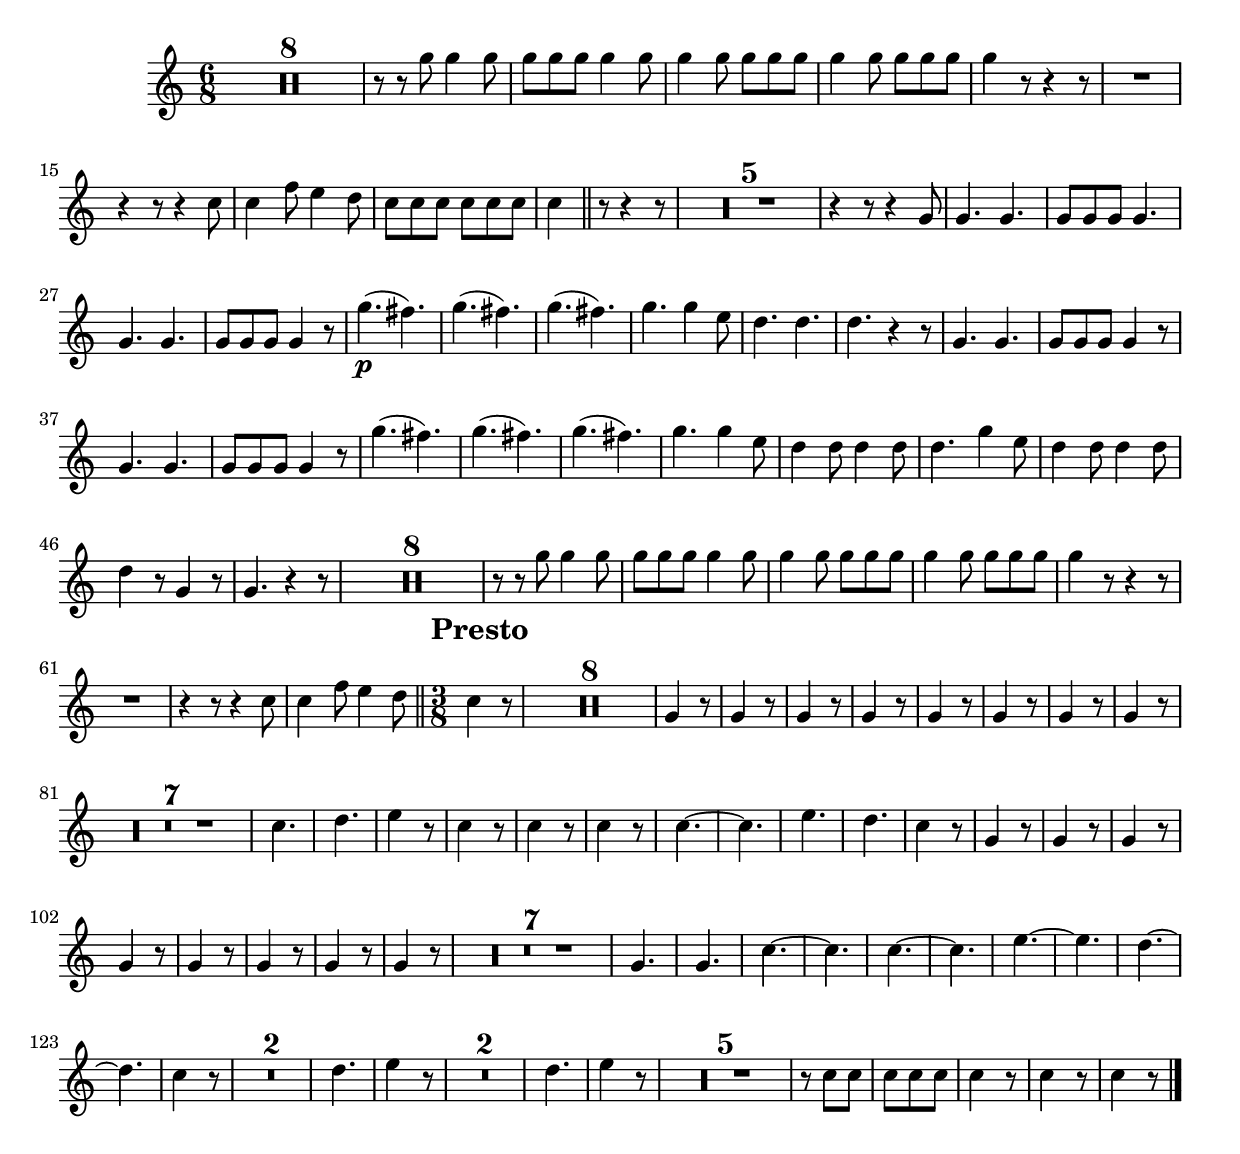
\version "2.10.25"      %Gossec - Symphonie mi bémol
                        %Cor1 - 3ème mvt
\relative c''{
\clef treble
\key c \major
\time 6/8
\override Score.MetronomeMark #'transparent = ##t
\tempo 4.=60


\set Score.skipBars = ##t R2. * 8 
%
%
%
%
%
%
%
r8 r g' g4 g8
g g g g4 g8
g4 g8 g g g
g4 g8 g g g
g4 r8 r4 r8
R2.
r4 r8 r4 c,8
c4 f8 e4 d8
c c c c c c
c4 \bar "||" r8 r4 r8
\set Score.skipBars = ##t R2. * 5 
%
%
%
%
r4 r8 r4 g8
g4. g
g8 g g g4.
g g
g8 g g g4 r8
g'4.\p( fis)
g( fis) 
g( fis)
g g4 e8
d4. d
d r4 r8
g,4. g
g8 g g g4 r8
g4. g
g8 g g g4 r8
g'4.( fis)
g( fis) 
g( fis)
g g4 e8
d4 d8 d4 d8
d4. g4 e8
d4 d8 d4 d8
d4 r8 g,4 r8
g4. r4 r8
\set Score.skipBars = ##t R2. * 8 
%
%
%
%
%
%
%
r8 r g' g4 g8
g g g g4 g8
g4 g8 g g g
g4 g8 g g g
g4 r8 r4 r8
R2.
r4 r8 r4 c,8
c4 f8 e4 d8 \bar "||" \override Score.RehearsalMark #'break-align-symbols = #'(time-signature) \override Score.RehearsalMark #'self-alignment-X = #left \override Score.RehearsalMark #'padding = #2.0 \time 3/8 \mark \markup {\bold "Presto"} \tempo 4.=90
c4 r8
\set Score.skipBars = ##t R4. * 8 
%
%
%
%
%
%
%
\repeat unfold 8 {g4 r8}
%
%
%
%
%
%
%
\set Score.skipBars = ##t R4. * 7 
%
%
%
%
%
%
c4.
d
e4 r8
c4 r8
c4 r8
c4 r8
c4. ~
c
e
d
c4 r8
\repeat unfold 8 {g4 r8}
%
%
%
%
%
%
%
\set Score.skipBars = ##t R4. * 7 
%
%
%
%
%
%
g4.
g
c4. ~
c
c4. ~
c
e4. ~
e
d4. ~
d
c4 r8
\set Score.skipBars = ##t R4. * 2 
%
d4.
e4 r8
\set Score.skipBars = ##t R4. * 2 
%
d4.
e4 r8
\set Score.skipBars = ##t R4. * 5 
%
%
%
%
r8 c c
c c c
c4 r8
c4 r8
c4 r8 \bar "|." 
}
